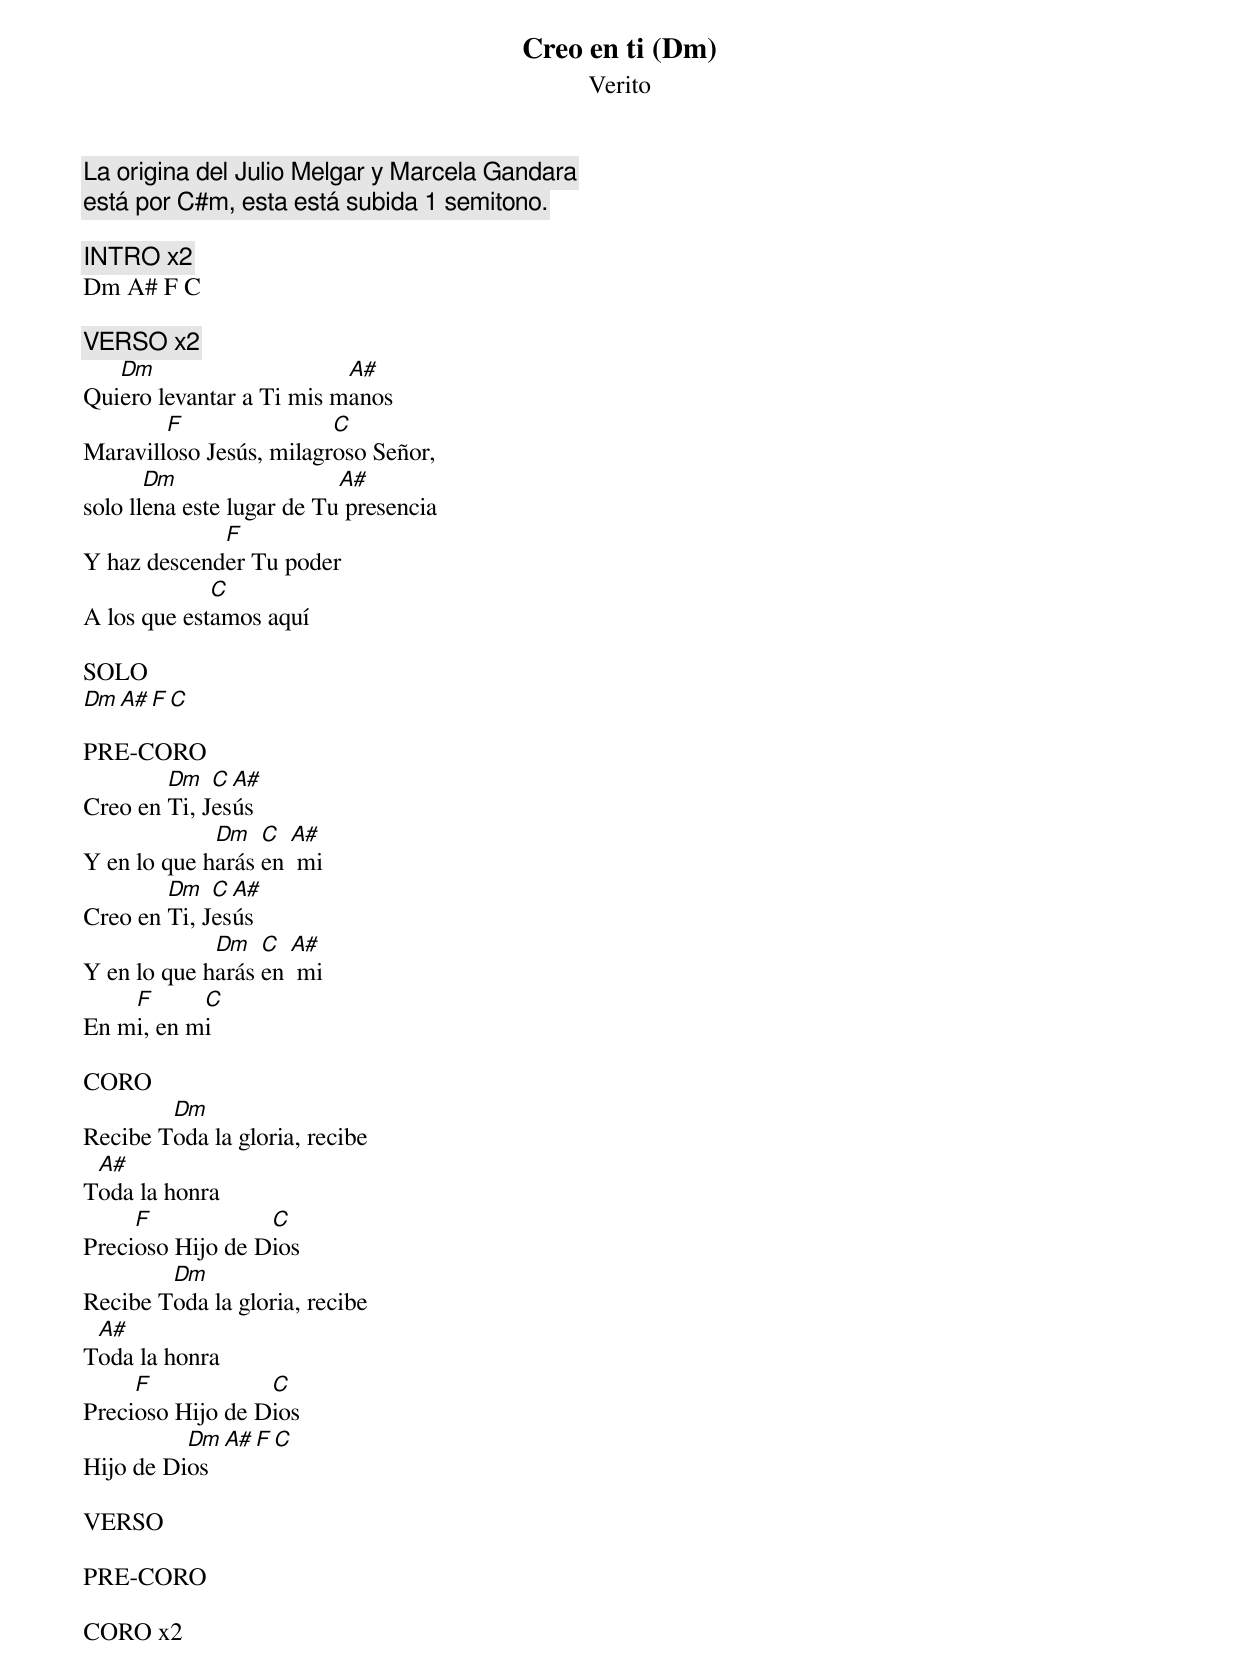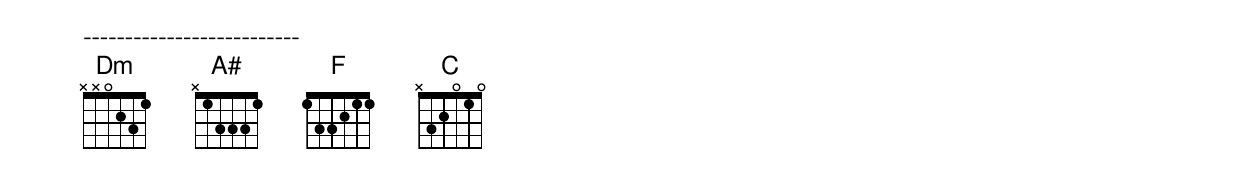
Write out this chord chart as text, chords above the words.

Creo en ti (Dm)
Verito
La origina del Julio Melgar y Marcela Gandara
está por C#m, esta está subida 1 semitono.

INTRO x2
Dm A# F C

VERSO x2
   Dm                     A#
Quiero levantar a Ti mis manos
        F                C
Maravilloso Jesús, milagroso Señor,
       Dm                  A#
solo llena este lugar de Tu presencia
             F
Y haz descender Tu poder
             C
A los que estamos aquí

SOLO
Dm A# F C

PRE-CORO
        Dm   C A#
Creo en Ti, Jesús
             Dm   C  A#
Y en lo que harás en  mi
        Dm   C A#
Creo en Ti, Jesús
             Dm   C  A#
Y en lo que harás en  mi
    F      C
En mi, en mi

CORO
        Dm
Recibe Toda la gloria, recibe
 A#
Toda la honra
     F            C
Precioso Hijo de Dios
        Dm
Recibe Toda la gloria, recibe
 A#
Toda la honra
     F            C
Precioso Hijo de Dios
          Dm A# F C
Hijo de Dios

VERSO

PRE-CORO

CORO x2

--------------------------
